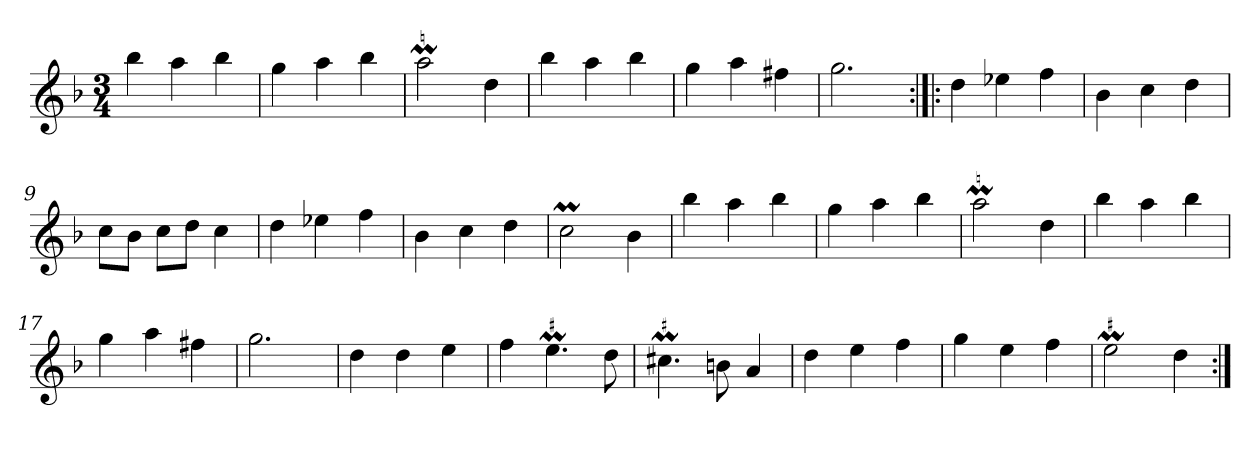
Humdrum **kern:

**kern
*part1
*staff1
*clefG2
*k[b-]
*G:dor
*M3/4
*MM120
=1
4bb-
4aa
4bb-
=2
4gg
4aa
4bb-
=3
2aaM
4dd
=4
4bb-
4aa
4bb-
=5
4gg
4aa
4ff#X
=6
2.gg
=7:|!|:
4dd
4ee-X
4ff
=8
4b-
4cc
4dd
=9
8cc\L
8b-\J
8cc\L
8dd\J
4cc
=10
4dd
4ee-X
4ff
=11
4b-
4cc
4dd
=12
2ccM
4b-
=13
4bb-
4aa
4bb-
=14
4gg
4aa
4bb-
=15
2aaM
4dd
=16
4bb-
4aa
4bb-
=17
4gg
4aa
4ff#X
=18
2.gg
=19
4dd
4dd
4ee
=20
4ff
!LO:MOR:acc=#
4.eeM
8dd
=21
!LO:MOR:acc=#
4.cc#XM
8bn
4a
=22
4dd
4ee
4ff
=23
4gg
4ee
4ff
=24
!LO:MOR:acc=#
2eeM
4dd
=:|!
*-
